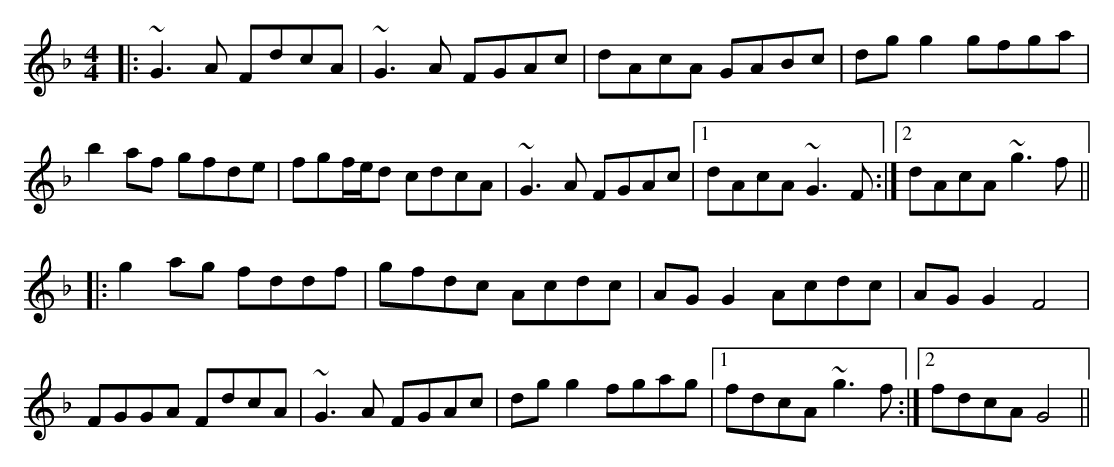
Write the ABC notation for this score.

X:1
M:4/4
K:Gdor
|:~G3A FdcA|~G3A FGAc|dAcA GABc|dgg2 gfga|
b2af gfde|fgf/e/d cdcA|~G3A FGAc|1 dAcA ~G3F:|2 dAcA ~g3f||
|:g2ag fddf|gfdc Acdc|AGG2 Acdc|AGG2 F4|
FGGA FdcA|~G3A FGAc|dgg2 fgag|1 fdcA ~g3f:|2 fdcA G4||
